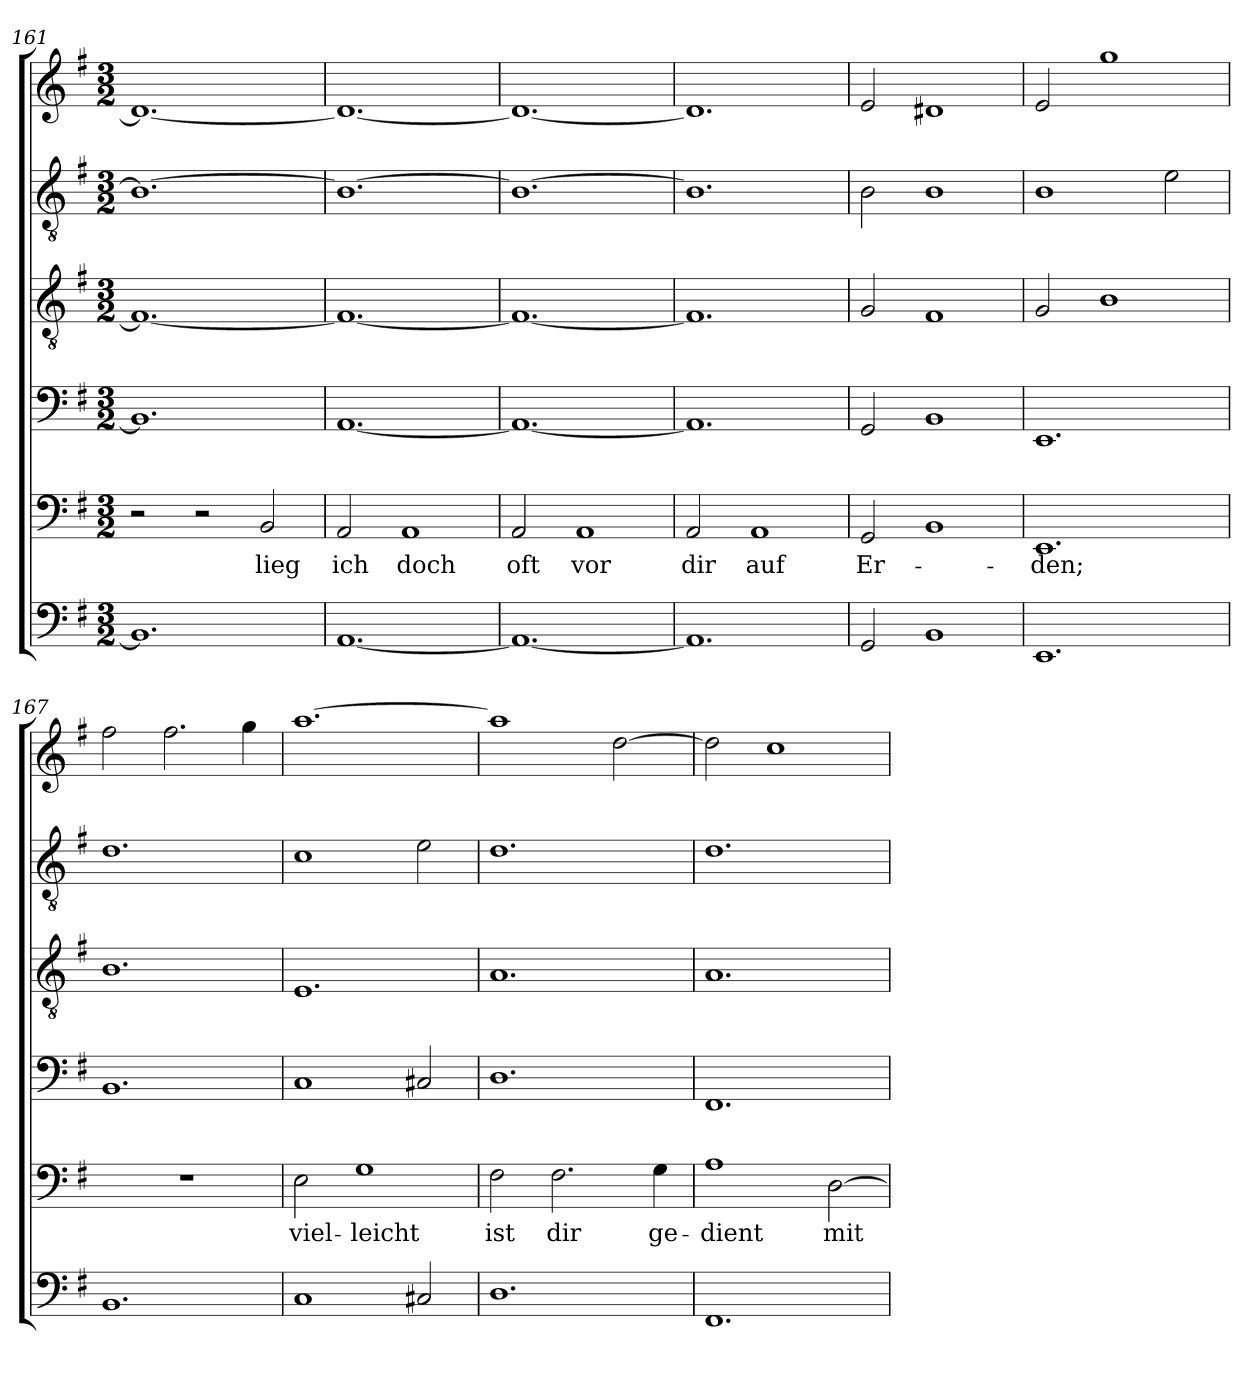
**kern	**kern	**text	**kern	**kern	**kern	**kern
*part6	*part5	*part5	*part4	*part3	*part2	*part1
*staff6	*staff5	*staff5	*staff4	*staff3	*staff2	*staff1
*clefF4	*clefF4	*	*clefF4	*clefGv2	*clefGv2	*clefG2
*k[f#]	*k[f#]	*	*k[f#]	*k[f#]	*k[f#]	*k[f#]
*e:	*e:	*	*e:	*e:	*e:	*e:
*M3/2	*M3/2	*	*M3/2	*M3/2	*M3/2	*M3/2
=161	=161	=161	=161	=161	=161	=161
1.BB]	2r	.	1.BB]	1.F#_	1.B_	1.d#_
.	2r	.	.	.	.	.
!	!	!LO:LY:b	!	!	!	!
.	2BB/	lieg	.	.	.	.
=162	=162	=162	=162	=162	=162	=162
!	!	!LO:LY:b	!	!	!	!
[1.AA	2AA/	ich	[1.AA	1.F#_	1.B_	1.d#_
!	!	!LO:LY:b	!	!	!	!
.	1AA	doch	.	.	.	.
=163	=163	=163	=163	=163	=163	=163
!	!	!LO:LY:b	!	!	!	!
1.AA_	2AA/	oft	1.AA_	1.F#_	1.B_	1.d#_
!	!	!LO:LY:b	!	!	!	!
.	1AA	vor	.	.	.	.
=164	=164	=164	=164	=164	=164	=164
!	!	!LO:LY:b	!	!	!	!
1.AA]	2AA/	dir	1.AA]	1.F#]	1.B]	1.d#]
!	!	!LO:LY:b	!	!	!	!
.	1AA	auf	.	.	.	.
=165	=165	=165	=165	=165	=165	=165
!	!	!LO:LY:b	!	!	!	!
2GG/	2GG/	Er-	2GG/	2G/	2B\	2e/
1BB	1BB	.	1BB	1F#	1B	1d#X
=166	=166	=166	=166	=166	=166	=166
!	!	!LO:LY:b	!	!	!	!
1.EE	1.EE	-den;	1.EE	2G/	1B	2e/
.	.	.	.	1B	.	1gg
.	.	.	.	.	2e\	.
!!LO:LB:g=z
=167	=167	=167	=167	=167	=167	=167
1.BB	1.r	.	1.BB	1.B	1.d	2ff#\
.	.	.	.	.	.	2.ff#\
.	.	.	.	.	.	4gg\
=168	=168	=168	=168	=168	=168	=168
!	!	!LO:LY:b	!	!	!	!
1C	2E\	viel-	1C	1.E	1c	[1.aa
!	!	!LO:LY:b	!	!	!	!
.	1G	-leicht	.	.	.	.
2C#X/	.	.	2C#X/	.	2e\	.
=169	=169	=169	=169	=169	=169	=169
!	!	!LO:LY:b	!	!	!	!
1.D	2F#\	ist	1.D	1.A	1.d	1aa]
!	!	!LO:LY:b	!	!	!	!
.	2.F#\	dir	.	.	.	.
.	.	.	.	.	.	[2dd\
!	!	!LO:LY:b	!	!	!	!
.	4G\	ge-	.	.	.	.
=170	=170	=170	=170	=170	=170	=170
!	!	!LO:LY:b	!	!	!	!
1.FF#	1A	-dient	1.FF#	1.A	1.d	2dd\]
.	.	.	.	.	.	1cc
!	!	!LO:LY:b	!	!	!	!
.	[2D\	mit	.	.	.	.
=	=	=	=	=	=	=
*-	*-	*-	*-	*-	*-	*-
